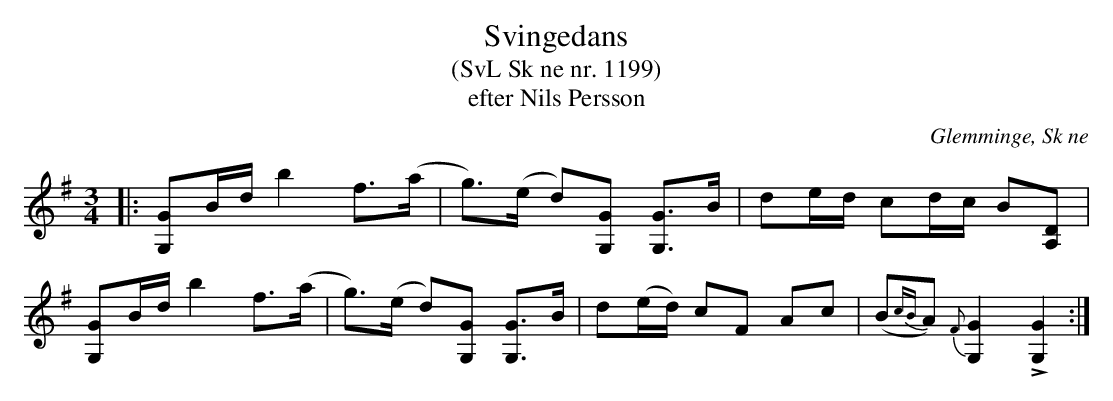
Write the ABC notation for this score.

X:1
T:Svingedans
T:(SvL Sk ne nr. 1199)
T:efter Nils Persson
O:Glemminge, Sk ne
M:3/4
L:1/8
Q:1/4=108
K:G
|: [GG,]B/d/ b2 f>(a | g)>(e d)[GG,] [GG,]>B | de/d/ cd/c/ B[DA,] |
[GG,]B/d/ b2 f>(a | g)>(e d)[GG,] [GG,]>B | d(e/d/) cF Ac | (B{cB}A) {F}[G2G,2] L[G2G,2] :|
:|
|:  :|
